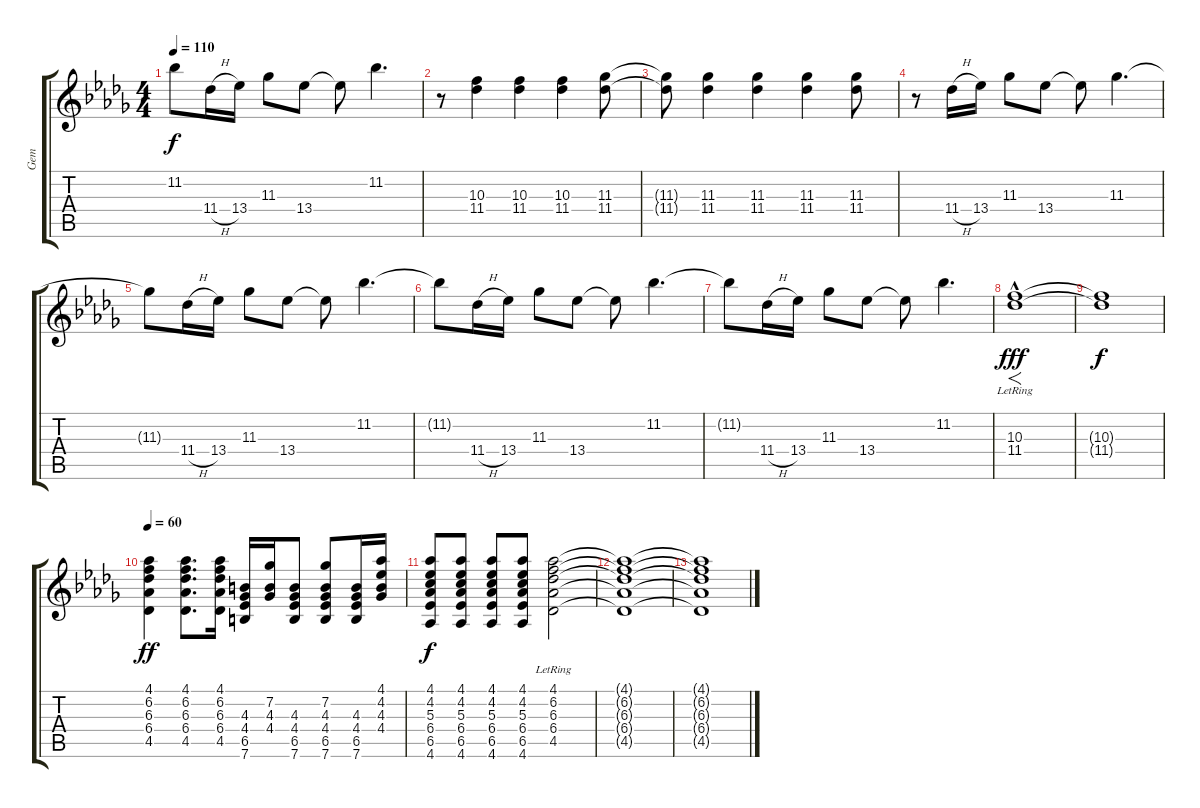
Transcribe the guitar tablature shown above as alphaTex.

\track ("Gem" "Gem") {instrument overdrivenguitar}
\staff {score tabs}
\tuning (E4 B3 G3 D3 A2 E2) {hide}
\ts (4 4)
\tempo 110
\clef g2
\ks db
11.2{t}.8{dy f} 11.4{h}.16 13.4.16 11.3.8 13.4.8 13.4{t}.8 11.2.4{d} |
r.8 (10.3 11.4).4 (10.3 11.4).4 (10.3 11.4).4 (11.3 11.4).8 |
(11.3{t} 11.4{t}).8 (11.3 11.4).4 (11.3 11.4).4 (11.3 11.4).4 (11.3 11.4).8 |
r.8 11.4{h}.16 13.4.16 11.3.8 13.4.8 13.4{t}.8 11.3.4{d} |
11.3{t}.8 11.4{h}.16 13.4.16 11.3.8 13.4.8 13.4{t}.8 11.2.4{d} |
11.2{t}.8 11.4{h}.16 13.4.16 11.3.8 13.4.8 13.4{t}.8 11.2.4{d} |
11.2{t}.8 11.4{h}.16 13.4.16 11.3.8 13.4.8 13.4{t}.8 11.2.4{d} |
(10.3{hac lr} 11.4{lr}).1{f dy fff} |
(10.3{t} 11.4{t}).1{dy f} |
\tempo 60
(4.1 6.2 6.3 6.4 4.5).4{dy ff volume 12} (4.1 6.2 6.3 6.4 4.5).8{d} (4.1 6.2 6.3 6.4 4.5).16 (4.3 4.4 6.5 7.6).16 (7.2 4.3 4.4).16 (4.3 4.4 6.5 7.6).8 (7.2 4.3 4.4 6.5 7.6).8 (4.3 4.4 6.5 7.6).16 (4.1 4.2 4.3 4.4).16 |
(4.1 4.2 5.3 6.4 6.5 4.6).8{dy f} (4.1 4.2 5.3 6.4 6.5 4.6).8 (4.1 4.2 5.3 6.4 6.5 4.6).8 (4.1 4.2 5.3 6.4 6.5 4.6).8 (4.1{lr} 6.2 6.3 6.4 4.5).2 |
(4.1{t} 6.2{t} 6.3{t} 6.4{t} 4.5{t}).1 |
(4.1{t} 6.2{t} 6.3{t} 6.4{t} 4.5{t}).1
